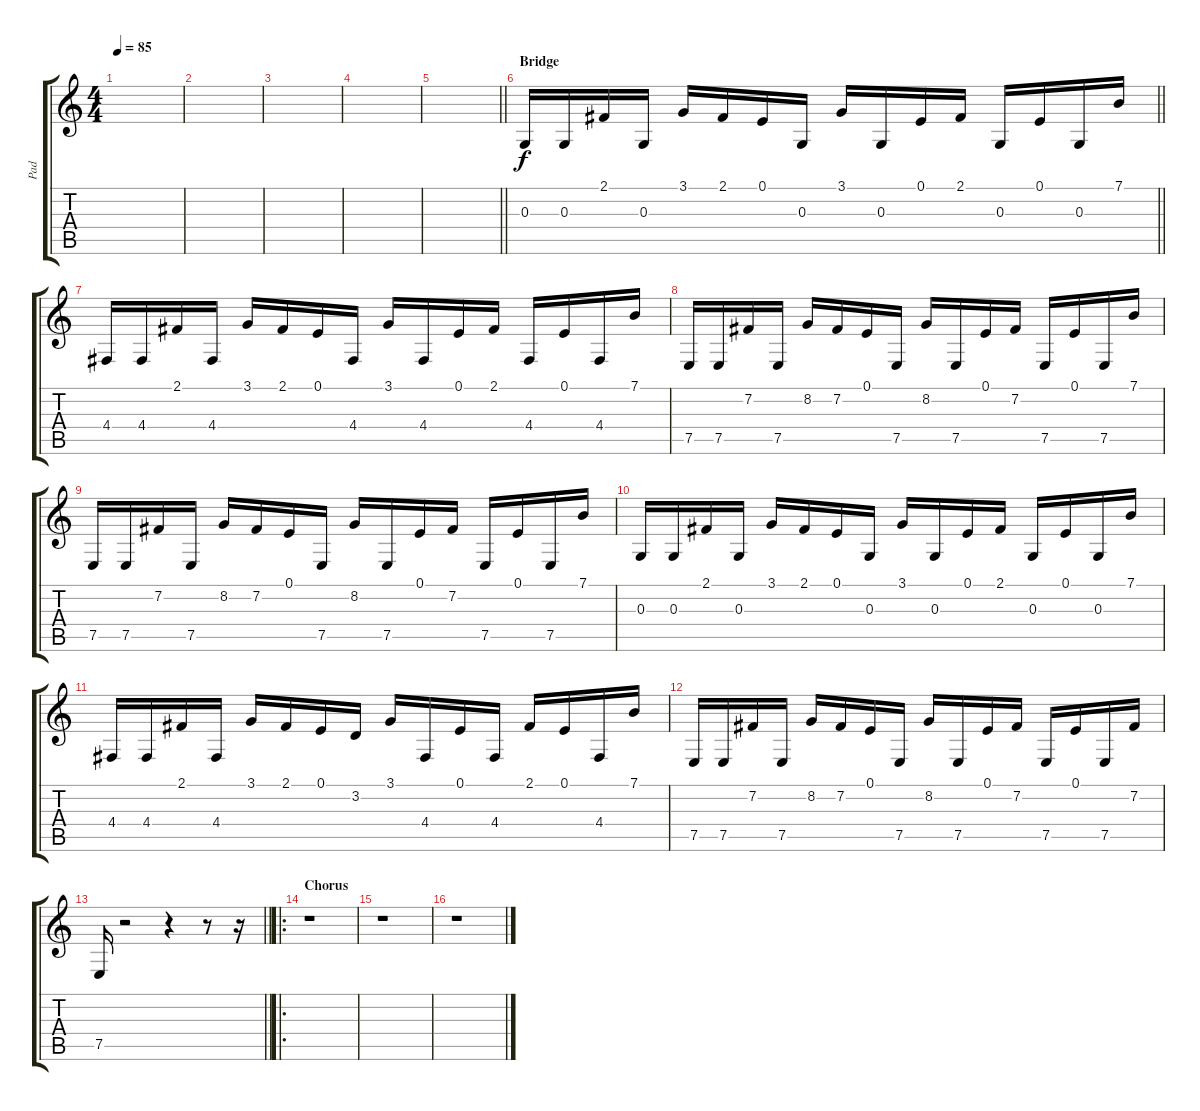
\track ("Pad" "Pad") {instrument lead1square}
\staff {score tabs}
\tuning (E4 B3 G3 D3 A2 E2) {hide}
\ts (4 4)
\tempo 85
\clef g2
\ks c
|
|
|
|
\barLineRight lightlight
|
\section ("" "Bridge")
\barLineRight lightlight
0.3.16 0.3.16 2.1.16 0.3.16 3.1.16 2.1.16 0.1.16 0.3.16 3.1.16 0.3.16 0.1.16 2.1.16 0.3.16 0.1.16 0.3.16 7.1.16 |
4.4.16 4.4.16 2.1.16 4.4.16 3.1.16 2.1.16 0.1.16 4.4.16 3.1.16 4.4.16 0.1.16 2.1.16 4.4.16 0.1.16 4.4.16 7.1.16 |
7.5.16 7.5.16 7.2.16 7.5.16 8.2.16 7.2.16 0.1.16 7.5.16 8.2.16 7.5.16 0.1.16 7.2.16 7.5.16 0.1.16 7.5.16 7.1.16 |
7.5.16 7.5.16 7.2.16 7.5.16 8.2.16 7.2.16 0.1.16 7.5.16 8.2.16 7.5.16 0.1.16 7.2.16 7.5.16 0.1.16 7.5.16 7.1.16 |
0.3.16 0.3.16 2.1.16 0.3.16 3.1.16 2.1.16 0.1.16 0.3.16 3.1.16 0.3.16 0.1.16 2.1.16 0.3.16 0.1.16 0.3.16 7.1.16 |
4.4.16 4.4.16 2.1.16 4.4.16 3.1.16 2.1.16 0.1.16 3.2.16 3.1.16 4.4.16 0.1.16 4.4.16 2.1.16 0.1.16 4.4.16 7.1.16 |
7.5.16 7.5.16 7.2.16 7.5.16 8.2.16 7.2.16 0.1.16 7.5.16 8.2.16 7.5.16 0.1.16 7.2.16 7.5.16 0.1.16 7.5.16 7.2.16 |
\barLineRight lightlight
7.5.16 r.2 r.4 r.8 r.16 |
\ro
\section ("" "Chorus")
r.1 |
r.1 |
r.1
